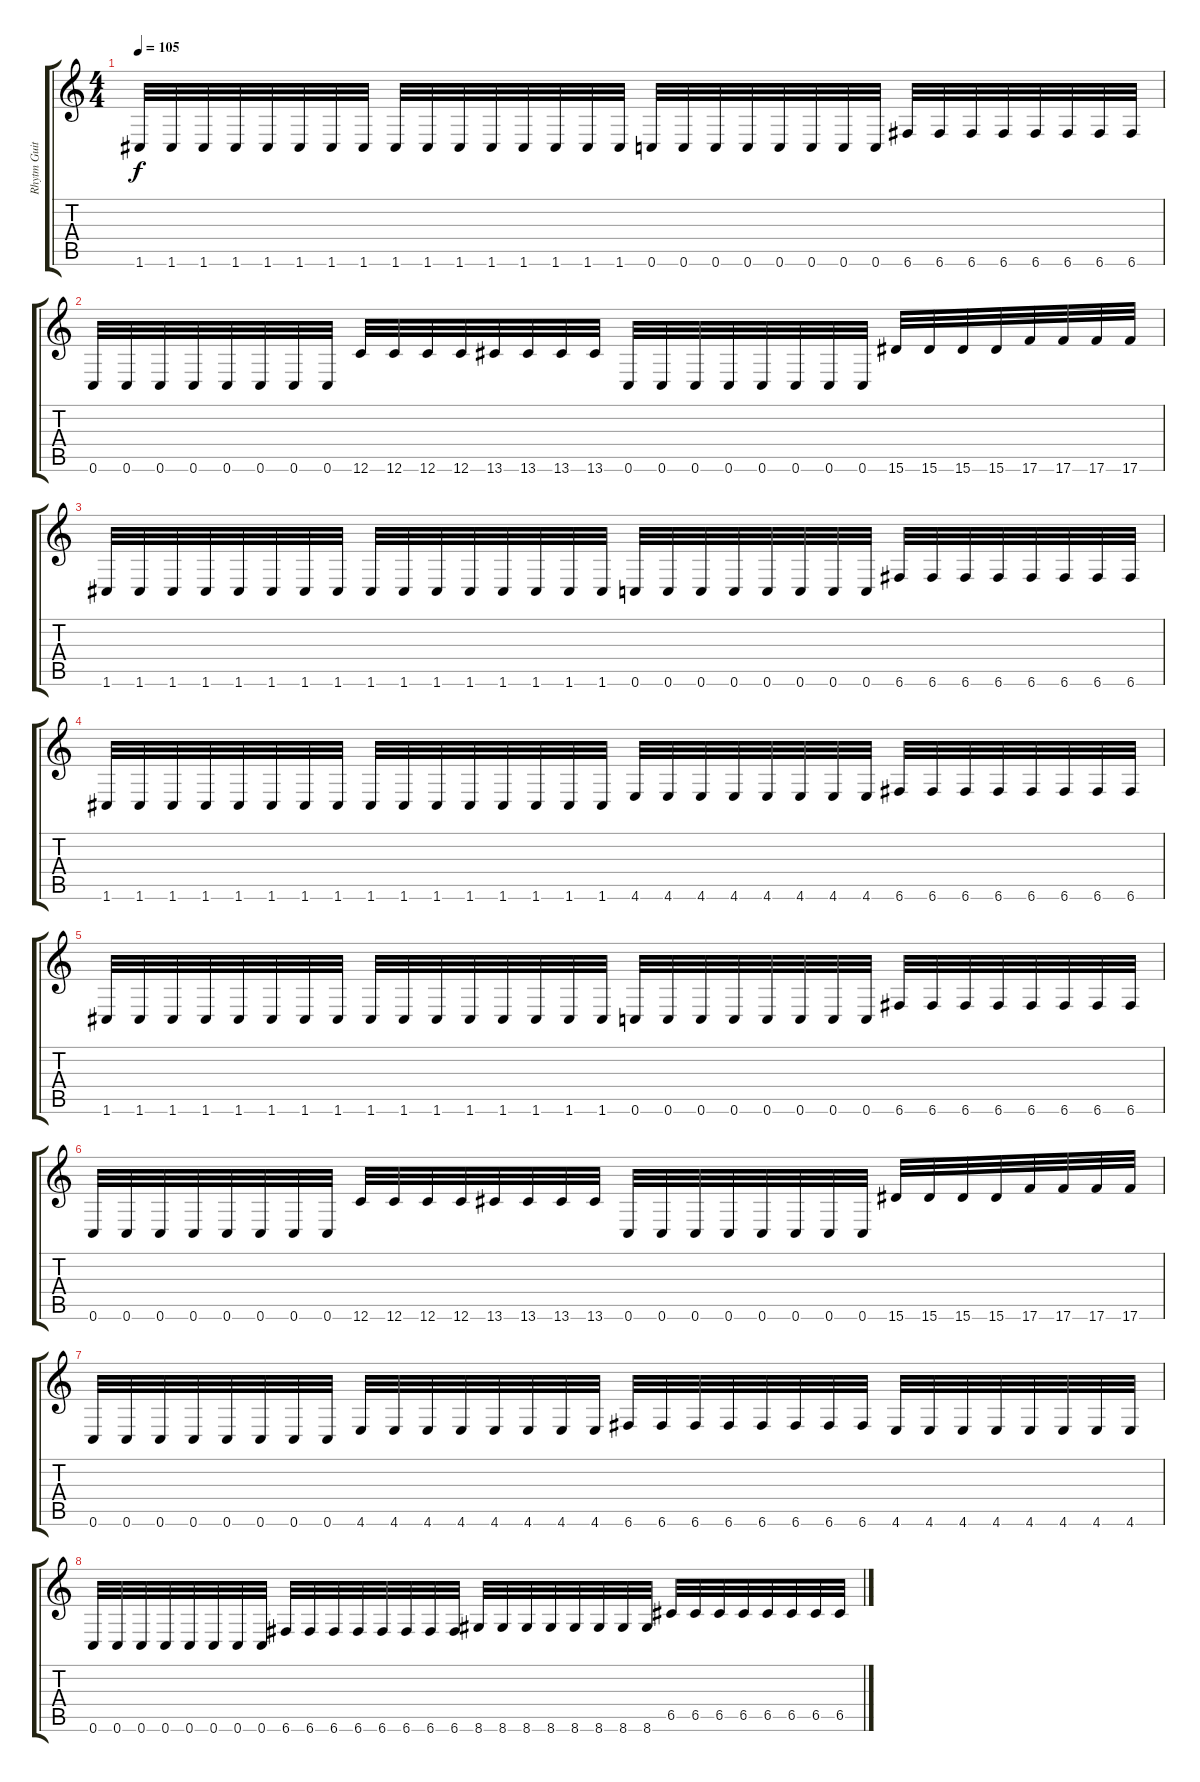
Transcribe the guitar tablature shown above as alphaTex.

\track ("Rhytm Guitar" "Rhytm Guit") {instrument distortionguitar}
\staff {score tabs}
\tuning (D4 A3 F3 C3 G2 C2) {hide}
\ts (4 4)
\tempo 105
\clef g2
\ks c
1.6.32{dy f} 1.6.32 1.6.32 1.6.32 1.6.32 1.6.32 1.6.32 1.6.32 1.6.32 1.6.32 1.6.32 1.6.32 1.6.32 1.6.32 1.6.32 1.6.32 0.6.32 0.6.32 0.6.32 0.6.32 0.6.32 0.6.32 0.6.32 0.6.32 6.6.32 6.6.32 6.6.32 6.6.32 6.6.32 6.6.32 6.6.32 6.6.32 |
0.6.32 0.6.32 0.6.32 0.6.32 0.6.32 0.6.32 0.6.32 0.6.32 12.6.32 12.6.32 12.6.32 12.6.32 13.6.32 13.6.32 13.6.32 13.6.32 0.6.32 0.6.32 0.6.32 0.6.32 0.6.32 0.6.32 0.6.32 0.6.32 15.6.32 15.6.32 15.6.32 15.6.32 17.6.32 17.6.32 17.6.32 17.6.32 |
1.6.32 1.6.32 1.6.32 1.6.32 1.6.32 1.6.32 1.6.32 1.6.32 1.6.32 1.6.32 1.6.32 1.6.32 1.6.32 1.6.32 1.6.32 1.6.32 0.6.32 0.6.32 0.6.32 0.6.32 0.6.32 0.6.32 0.6.32 0.6.32 6.6.32 6.6.32 6.6.32 6.6.32 6.6.32 6.6.32 6.6.32 6.6.32 |
1.6.32 1.6.32 1.6.32 1.6.32 1.6.32 1.6.32 1.6.32 1.6.32 1.6.32 1.6.32 1.6.32 1.6.32 1.6.32 1.6.32 1.6.32 1.6.32 4.6.32 4.6.32 4.6.32 4.6.32 4.6.32 4.6.32 4.6.32 4.6.32 6.6.32 6.6.32 6.6.32 6.6.32 6.6.32 6.6.32 6.6.32 6.6.32 |
1.6.32 1.6.32 1.6.32 1.6.32 1.6.32 1.6.32 1.6.32 1.6.32 1.6.32 1.6.32 1.6.32 1.6.32 1.6.32 1.6.32 1.6.32 1.6.32 0.6.32 0.6.32 0.6.32 0.6.32 0.6.32 0.6.32 0.6.32 0.6.32 6.6.32 6.6.32 6.6.32 6.6.32 6.6.32 6.6.32 6.6.32 6.6.32 |
0.6.32 0.6.32 0.6.32 0.6.32 0.6.32 0.6.32 0.6.32 0.6.32 12.6.32 12.6.32 12.6.32 12.6.32 13.6.32 13.6.32 13.6.32 13.6.32 0.6.32 0.6.32 0.6.32 0.6.32 0.6.32 0.6.32 0.6.32 0.6.32 15.6.32 15.6.32 15.6.32 15.6.32 17.6.32 17.6.32 17.6.32 17.6.32 |
0.6.32 0.6.32 0.6.32 0.6.32 0.6.32 0.6.32 0.6.32 0.6.32 4.6.32 4.6.32 4.6.32 4.6.32 4.6.32 4.6.32 4.6.32 4.6.32 6.6.32 6.6.32 6.6.32 6.6.32 6.6.32 6.6.32 6.6.32 6.6.32 4.6.32 4.6.32 4.6.32 4.6.32 4.6.32 4.6.32 4.6.32 4.6.32 |
0.6.32 0.6.32 0.6.32 0.6.32 0.6.32 0.6.32 0.6.32 0.6.32 6.6.32 6.6.32 6.6.32 6.6.32 6.6.32 6.6.32 6.6.32 6.6.32 8.6.32 8.6.32 8.6.32 8.6.32 8.6.32 8.6.32 8.6.32 8.6.32 6.5.32 6.5.32 6.5.32 6.5.32 6.5.32 6.5.32 6.5.32 6.5.32
